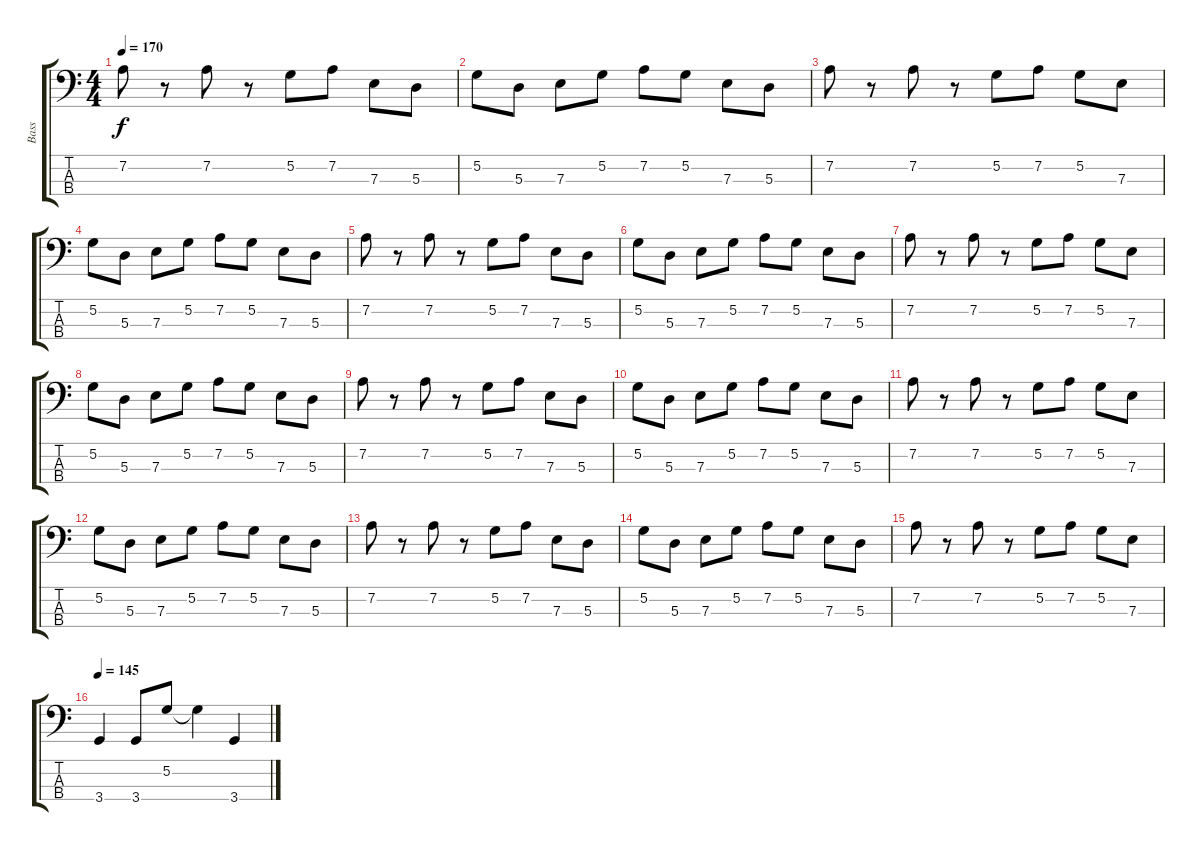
\track ("Bass" "Bass") {instrument electricbassfinger}
\staff {score tabs}
\tuning (G2 D2 A1 E1) {hide}
\ts (4 4)
\tempo 170
\clef f4
\ks c
7.2.8{dy f} r.8 7.2.8 r.8 5.2.8 7.2.8 7.3.8 5.3.8 |
5.2.8 5.3.8 7.3.8 5.2.8 7.2.8 5.2.8 7.3.8 5.3.8 |
7.2.8 r.8 7.2.8 r.8 5.2.8 7.2.8 5.2.8 7.3.8 |
5.2.8 5.3.8 7.3.8 5.2.8 7.2.8 5.2.8 7.3.8 5.3.8 |
7.2.8 r.8 7.2.8 r.8 5.2.8 7.2.8 7.3.8 5.3.8 |
5.2.8 5.3.8 7.3.8 5.2.8 7.2.8 5.2.8 7.3.8 5.3.8 |
7.2.8 r.8 7.2.8 r.8 5.2.8 7.2.8 5.2.8 7.3.8 |
5.2.8 5.3.8 7.3.8 5.2.8 7.2.8 5.2.8 7.3.8 5.3.8 |
7.2.8 r.8 7.2.8 r.8 5.2.8 7.2.8 7.3.8 5.3.8 |
5.2.8 5.3.8 7.3.8 5.2.8 7.2.8 5.2.8 7.3.8 5.3.8 |
7.2.8 r.8 7.2.8 r.8 5.2.8 7.2.8 5.2.8 7.3.8 |
5.2.8 5.3.8 7.3.8 5.2.8 7.2.8 5.2.8 7.3.8 5.3.8 |
7.2.8 r.8 7.2.8 r.8 5.2.8 7.2.8 7.3.8 5.3.8 |
5.2.8 5.3.8 7.3.8 5.2.8 7.2.8 5.2.8 7.3.8 5.3.8 |
7.2.8 r.8 7.2.8 r.8 5.2.8 7.2.8 5.2.8 7.3.8 |
\tempo 145
3.4.4 3.4.8 5.2.8 5.2{t}.4 3.4.4
